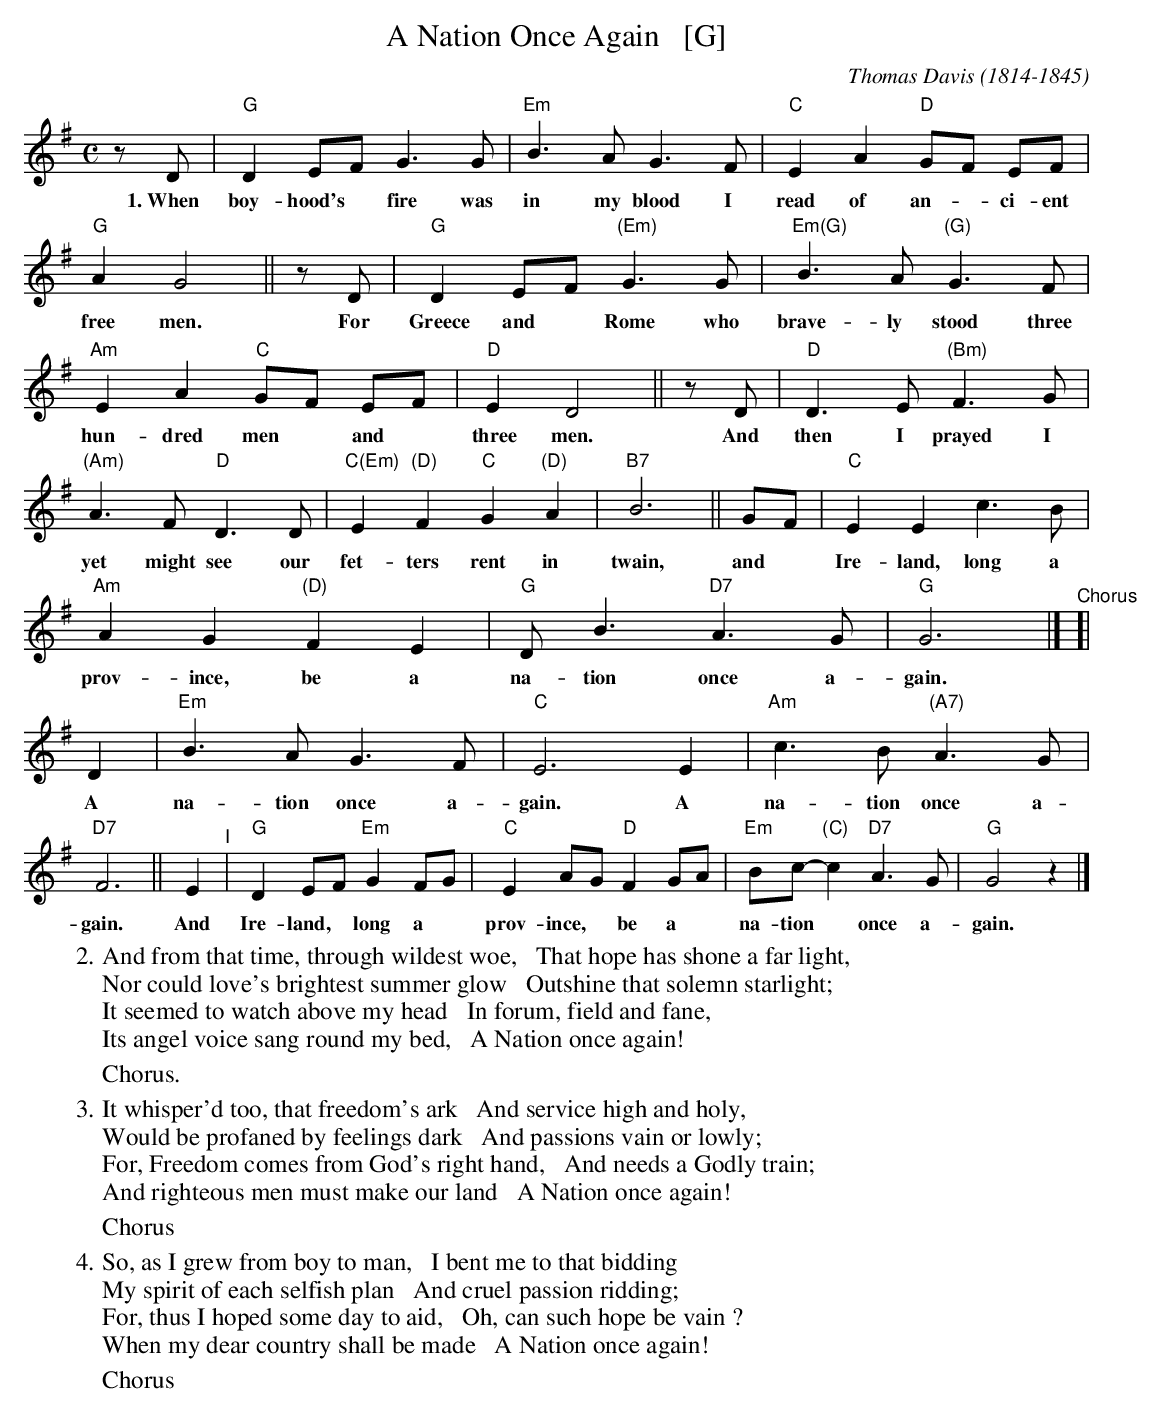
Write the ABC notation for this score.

X:1
T: A Nation Once Again   [G]
C: Thomas Davis (1814-1845)
L: 1/8
M: C
K: G
zD | "G"D2 EF G3 G | "Em"B3 A G3 F | "C"E2 A2 "D"GF EF | "G"A2 G4 ||
w:1.~When boy-hood's* fire was in my blood I read of an-*ci-ent free men.
zD | "G"D2 EF "(Em)"G3 G | "Em(G)"B3 A "(G)"G3 F | "Am"E2 A2 "C"GF EF | "D"E2 D4 ||
w: For Greece and* Rome who brave-ly stood three hun-dred men* and* three men.
zD | "D"D3 E "(Bm)"F3 G | "(Am)"A3 F "D"D3 D | "C(Em)"E2 "(D)"F2 "C"G2 "(D)"A2 | "B7"B6 ||
w: And then I prayed I yet might see our fet-ters rent in twain,
GF | "C"E2 E2 c3 B | "Am"A2 G2 "(D)"F2 E2 | "G"D B3 "D7"A3 G | "G"G6 |]
w: and* Ire-land, long a prov-ince, be a na-tion once a-gain.
"^Chorus"[| D2 | "Em"B3 A G3 F | "C"E6 E2 | "Am"c3 B "(A7)"A3 G | "D7"F6 ||
w: A na-tion once a-gain. A na-tion once a-gain.
E2 "^I"| "G"D2 EF "Em"G2 FG | "C"E2 AG "D"F2 GA | "Em"Bc-"(C)"c2 "D7"A3 G | "G"G4 z2 |]
w: And Ire-land,* long a* prov-ince,* be a* na-tion* once a-gain.
W:2. And from that time, through wildest woe,   That hope has shone a far light,
W: Nor could love's brightest summer glow   Outshine that solemn starlight;
W: It seemed to watch above my head   In forum, field and fane,
W: Its angel voice sang round my bed,   A Nation once again!
%%vskip 5
W:    Chorus.
%%vskip 5
W:3. It whisper'd too, that freedom's ark   And service high and holy,
W: Would be profaned by feelings dark   And passions vain or lowly;
W: For, Freedom comes from God's right hand,   And needs a Godly train;
W: And righteous men must make our land   A Nation once again!
%%vskip 5
W:    Chorus
%%vskip 5
W:4. So, as I grew from boy to man,   I bent me to that bidding
W: My spirit of each selfish plan   And cruel passion ridding;
W: For, thus I hoped some day to aid,   Oh, can such hope be vain ?
W: When my dear country shall be made   A Nation once again!
%%vskip 5
W:    Chorus
